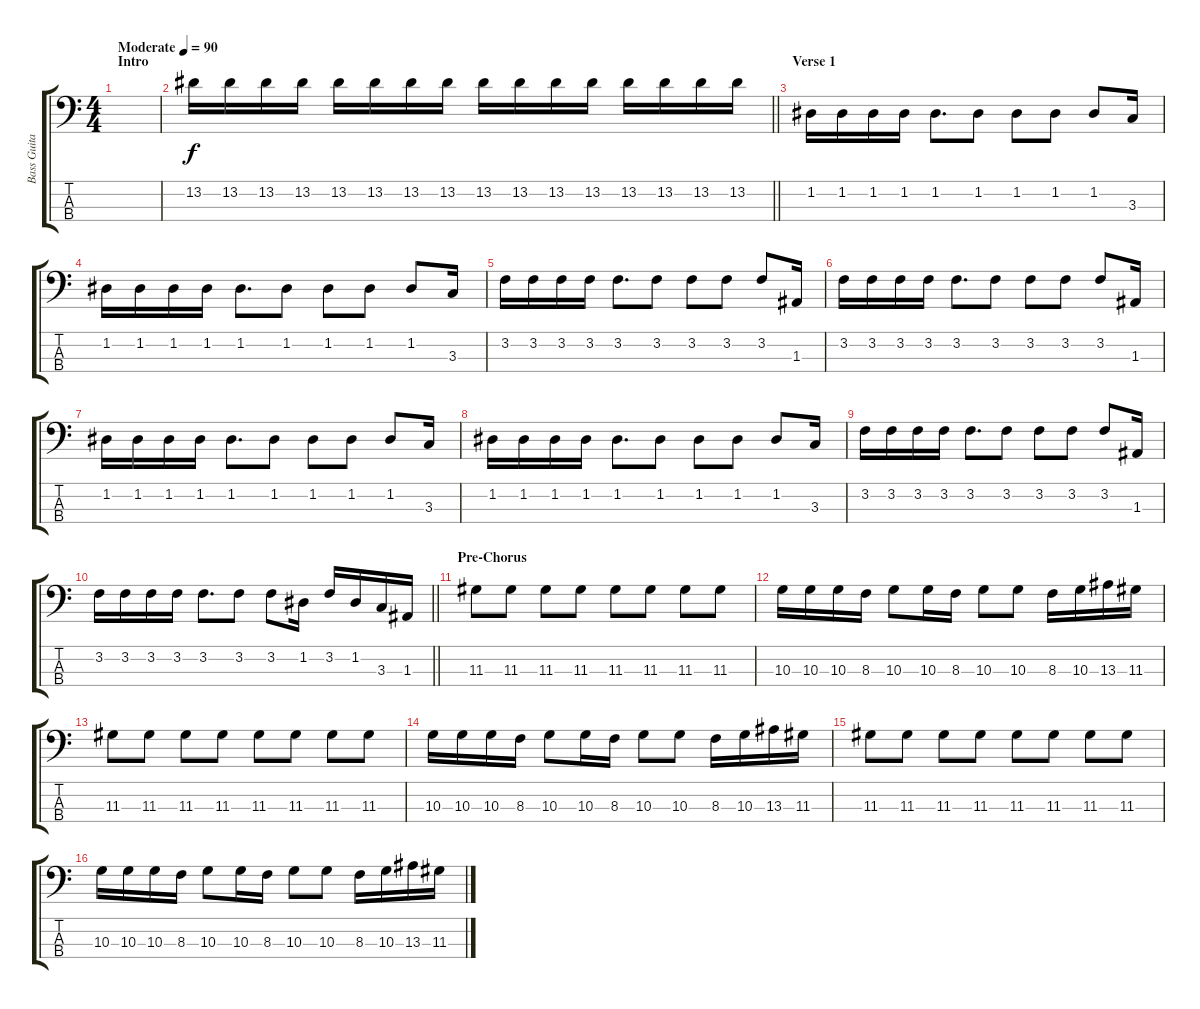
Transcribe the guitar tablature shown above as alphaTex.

\track ("Bass Guitar" "Bass Guita") {instrument electricbassfinger}
\staff {score tabs}
\tuning (G2 D2 A1 E1) {hide}
\ts (4 4)
\section ("" "Intro")
\tempo (90 "Moderate")
\clef f4
\ks c
|
\barLineRight lightlight
13.2.16 13.2.16 13.2.16 13.2.16 13.2.16 13.2.16 13.2.16 13.2.16 13.2.16 13.2.16 13.2.16 13.2.16 13.2.16 13.2.16 13.2.16 13.2.16 |
\section ("" "Verse 1")
1.2.16 1.2.16 1.2.16 1.2.16 1.2.8{d} 1.2.8 1.2.8 1.2.8 1.2.8 3.3.16 |
1.2.16 1.2.16 1.2.16 1.2.16 1.2.8{d} 1.2.8 1.2.8 1.2.8 1.2.8 3.3.16 |
3.2.16 3.2.16 3.2.16 3.2.16 3.2.8{d} 3.2.8 3.2.8 3.2.8 3.2.8 1.3.16 |
3.2.16 3.2.16 3.2.16 3.2.16 3.2.8{d} 3.2.8 3.2.8 3.2.8 3.2.8 1.3.16 |
1.2.16 1.2.16 1.2.16 1.2.16 1.2.8{d} 1.2.8 1.2.8 1.2.8 1.2.8 3.3.16 |
1.2.16 1.2.16 1.2.16 1.2.16 1.2.8{d} 1.2.8 1.2.8 1.2.8 1.2.8 3.3.16 |
3.2.16 3.2.16 3.2.16 3.2.16 3.2.8{d} 3.2.8 3.2.8 3.2.8 3.2.8 1.3.16 |
\barLineRight lightlight
3.2.16 3.2.16 3.2.16 3.2.16 3.2.8{d} 3.2.8 3.2.8 1.2.16 3.2.16 1.2.16 3.3.16 1.3.16 |
\section ("" "Pre-Chorus")
11.3.8 11.3.8 11.3.8 11.3.8 11.3.8 11.3.8 11.3.8 11.3.8 |
10.3.16 10.3.16 10.3.16 8.3.16 10.3.8 10.3.16 8.3.16 10.3.8 10.3.8 8.3.16 10.3.16 13.3.16 11.3.16 |
11.3.8 11.3.8 11.3.8 11.3.8 11.3.8 11.3.8 11.3.8 11.3.8 |
10.3.16 10.3.16 10.3.16 8.3.16 10.3.8 10.3.16 8.3.16 10.3.8 10.3.8 8.3.16 10.3.16 13.3.16 11.3.16 |
11.3.8 11.3.8 11.3.8 11.3.8 11.3.8 11.3.8 11.3.8 11.3.8 |
10.3.16 10.3.16 10.3.16 8.3.16 10.3.8 10.3.16 8.3.16 10.3.8 10.3.8 8.3.16 10.3.16 13.3.16 11.3.16
